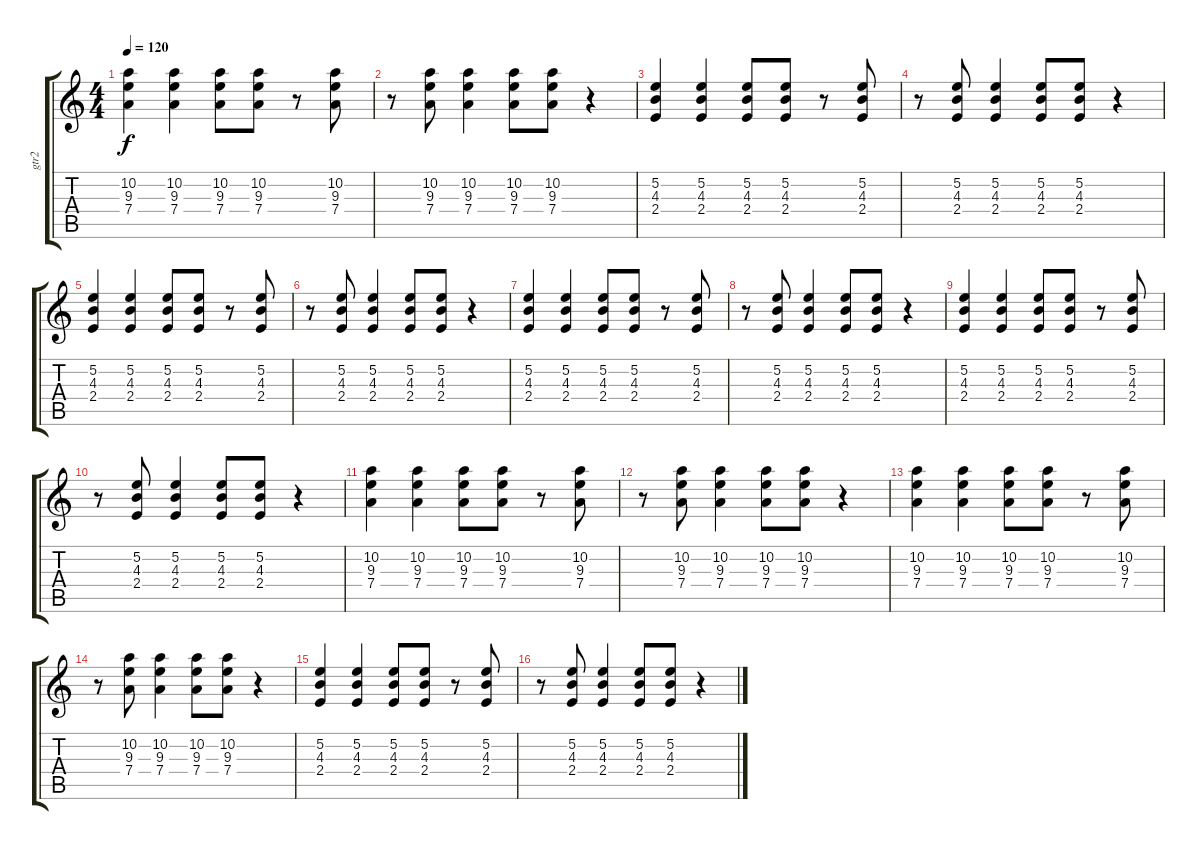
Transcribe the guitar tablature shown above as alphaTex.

\track ("gtr2" "gtr2") {instrument overdrivenguitar}
\staff {score tabs}
\tuning (E4 B3 G3 D3 A2 E2) {hide}
\ts (4 4)
\tempo 120
\clef g2
\ks c
(10.2 9.3 7.4).4{dy f} (10.2 9.3 7.4).4 (10.2 9.3 7.4).8 (10.2 9.3 7.4).8 r.8 (10.2 9.3 7.4).8 |
r.8 (10.2 9.3 7.4).8 (10.2 9.3 7.4).4 (10.2 9.3 7.4).8 (10.2 9.3 7.4).8 r.4 |
(5.2 4.3 2.4).4 (5.2 4.3 2.4).4 (5.2 4.3 2.4).8 (5.2 4.3 2.4).8 r.8 (5.2 4.3 2.4).8 |
r.8 (5.2 4.3 2.4).8 (5.2 4.3 2.4).4 (5.2 4.3 2.4).8 (5.2 4.3 2.4).8 r.4 |
(5.2 4.3 2.4).4 (5.2 4.3 2.4).4 (5.2 4.3 2.4).8 (5.2 4.3 2.4).8 r.8 (5.2 4.3 2.4).8 |
r.8 (5.2 4.3 2.4).8 (5.2 4.3 2.4).4 (5.2 4.3 2.4).8 (5.2 4.3 2.4).8 r.4 |
(5.2 4.3 2.4).4 (5.2 4.3 2.4).4 (5.2 4.3 2.4).8 (5.2 4.3 2.4).8 r.8 (5.2 4.3 2.4).8 |
r.8 (5.2 4.3 2.4).8 (5.2 4.3 2.4).4 (5.2 4.3 2.4).8 (5.2 4.3 2.4).8 r.4 |
(5.2 4.3 2.4).4 (5.2 4.3 2.4).4 (5.2 4.3 2.4).8 (5.2 4.3 2.4).8 r.8 (5.2 4.3 2.4).8 |
r.8 (5.2 4.3 2.4).8 (5.2 4.3 2.4).4 (5.2 4.3 2.4).8 (5.2 4.3 2.4).8 r.4 |
(10.2 9.3 7.4).4 (10.2 9.3 7.4).4 (10.2 9.3 7.4).8 (10.2 9.3 7.4).8 r.8 (10.2 9.3 7.4).8 |
r.8 (10.2 9.3 7.4).8 (10.2 9.3 7.4).4 (10.2 9.3 7.4).8 (10.2 9.3 7.4).8 r.4 |
(10.2 9.3 7.4).4 (10.2 9.3 7.4).4 (10.2 9.3 7.4).8 (10.2 9.3 7.4).8 r.8 (10.2 9.3 7.4).8 |
r.8 (10.2 9.3 7.4).8 (10.2 9.3 7.4).4 (10.2 9.3 7.4).8 (10.2 9.3 7.4).8 r.4 |
(5.2 4.3 2.4).4 (5.2 4.3 2.4).4 (5.2 4.3 2.4).8 (5.2 4.3 2.4).8 r.8 (5.2 4.3 2.4).8 |
r.8 (5.2 4.3 2.4).8 (5.2 4.3 2.4).4 (5.2 4.3 2.4).8 (5.2 4.3 2.4).8 r.4
